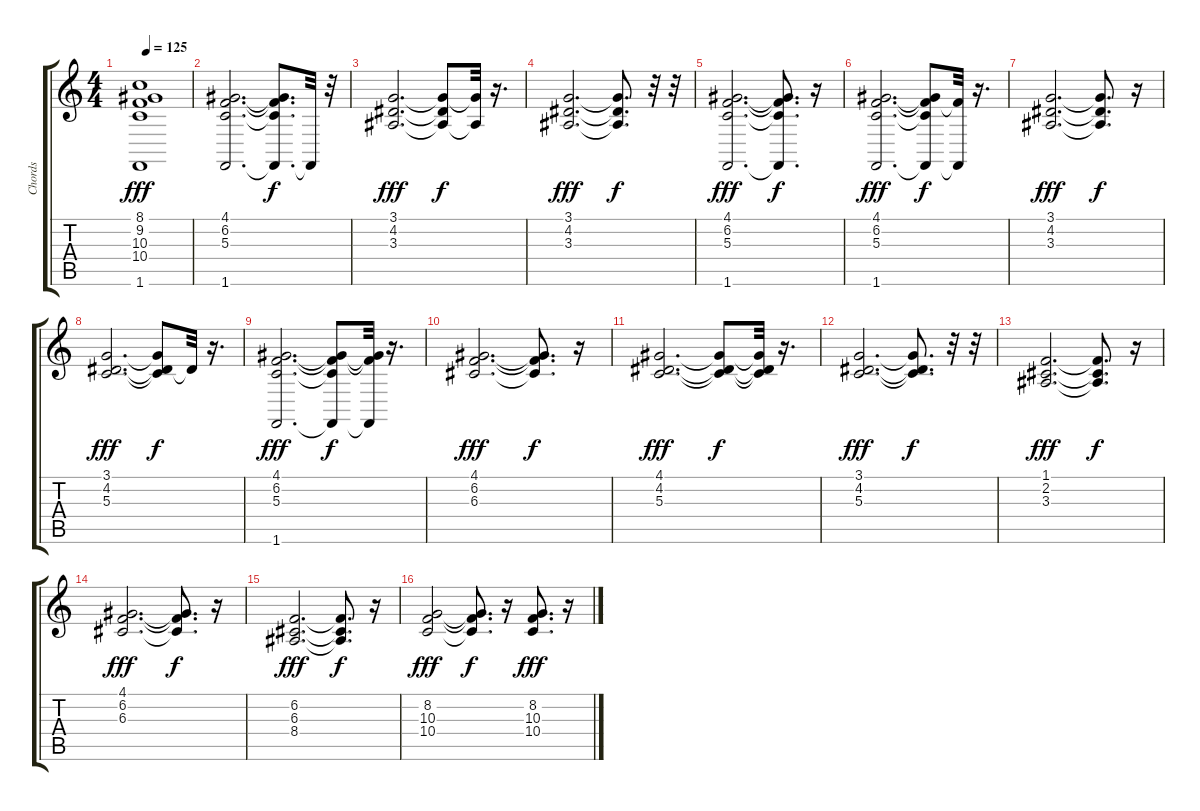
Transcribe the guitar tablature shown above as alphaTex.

\track ("Chords" "Chords") {instrument acousticgrandpiano}
\staff {score tabs}
\tuning (E4 B3 G3 D3 A2 E2) {hide}
\ts (4 4)
\tempo 125
\clef g2
\ks c
(8.1 9.2 10.3 10.4 1.6).1{dy fff} |
(4.1 6.2 5.3 1.6).2{d} (4.1{t} 6.2{t} 5.3{t} 1.6{t}).8{d dy f} 1.6{t}.32 r.32 |
(3.1 4.2 3.3).2{d dy fff} (3.1{t} 4.2{t} 3.3{t}).8{dy f} (3.1{t} 3.3{t}).32 r.16{d} |
(3.1 4.2 3.3).2{d dy fff} (3.1{t} 4.2{t} 3.3{t}).8{d dy f} r.32 r.32 |
(4.1 6.2 5.3 1.6).2{d dy fff} (4.1{t} 6.2{t} 5.3{t} 1.6{t}).8{d dy f} r.16 |
(4.1 6.2 5.3 1.6).2{d dy fff} (4.1{t} 6.2{t} 5.3{t} 1.6{t}).8{dy f} (6.2{t} 1.6{t}).32 r.16{d} |
(3.1 4.2 3.3).2{d dy fff} (3.1{t} 4.2{t} 3.3{t}).8{d dy f} r.16 |
(3.1 4.2 5.3).2{d dy fff} (3.1{t} 4.2{t} 5.3{t}).8{dy f} 4.2{t}.32 r.16{d} |
(4.1 6.2 5.3 1.6).2{d dy fff} (4.1{t} 6.2{t} 5.3{t} 1.6{t}).8{dy f} (4.1{t} 6.2{t} 1.6{t}).32 r.16{d} |
(4.1 6.2 6.3).2{d dy fff} (4.1{t} 6.2{t} 6.3{t}).8{d dy f} r.16 |
(4.1 4.2 5.3).2{d dy fff} (4.1{t} 4.2{t} 5.3{t}).8{dy f} (4.1{t} 4.2{t} 5.3{t}).32 r.16{d} |
(3.1 4.2 5.3).2{d dy fff} (3.1{t} 4.2{t} 5.3{t}).8{d dy f} r.32 r.32 |
(1.1 2.2 3.3).2{d dy fff} (1.1{t} 2.2{t} 3.3{t}).8{d dy f} r.16 |
(4.1 6.2 6.3).2{d dy fff} (4.1{t} 6.2{t} 6.3{t}).8{d dy f} r.16 |
(6.2 6.3 8.4).2{d dy fff} (6.2{t} 6.3{t} 8.4{t}).8{d dy f} r.16 |
(8.2 10.3 10.4).2{dy fff} (8.2{t} 10.3{t} 10.4{t}).8{d dy f} r.16 (8.2 10.3 10.4).8{d dy fff} r.16
